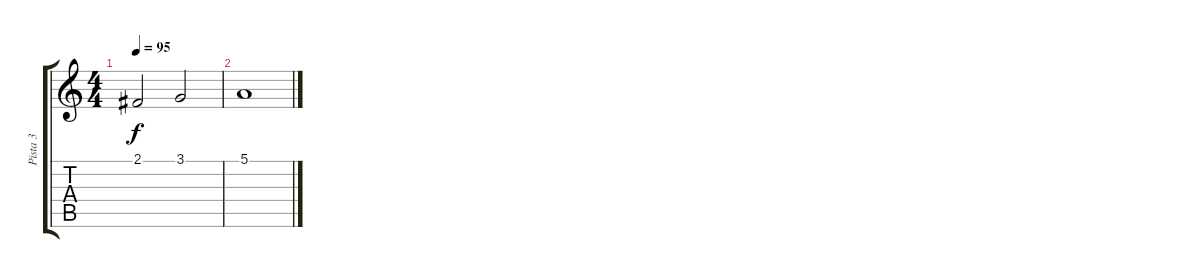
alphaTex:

\track ("Pista 3" "Pista 3") {instrument altosax}
\staff {score tabs}
\tuning (E4 B3 G3 D3 A2 E2) {hide}
\ts (4 4)
\tempo 95
\clef g2
\ks c
2.1.2{dy f} 3.1.2 |
5.1.1
